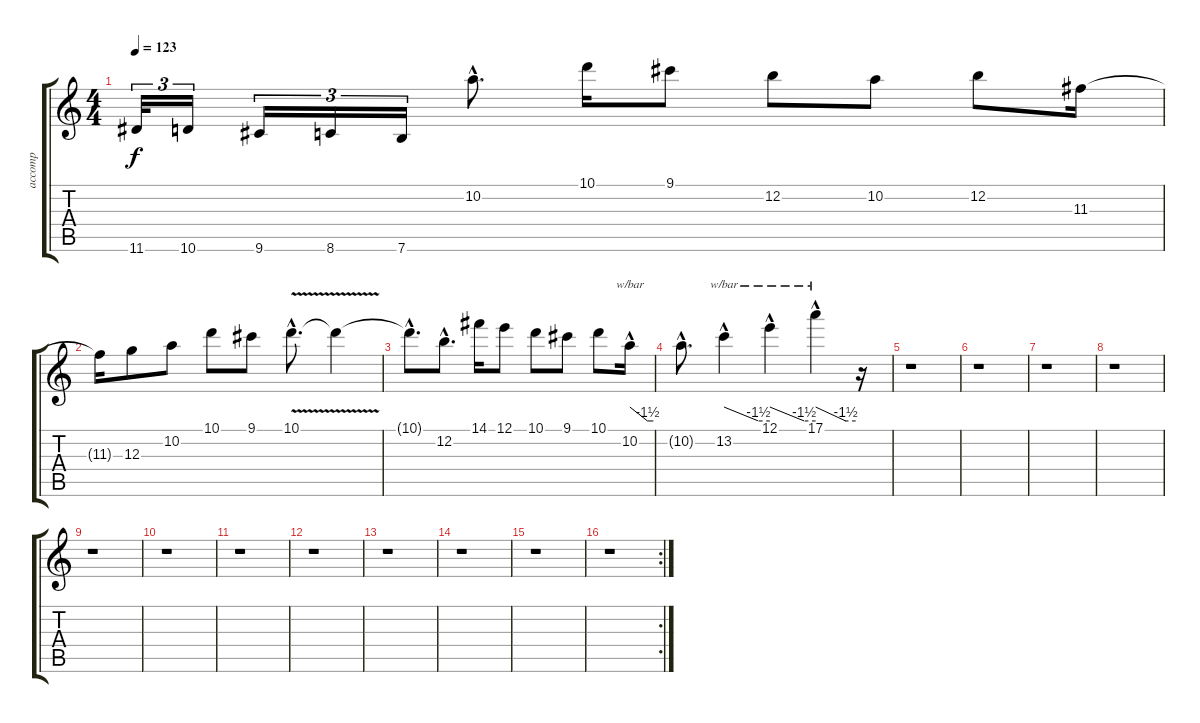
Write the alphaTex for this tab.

\track ("accomp" "accomp") {instrument electricguitarclean}
\staff {score tabs}
\tuning (E4 B3 G3 D3 A2 E2) {hide}
\ts (4 4)
\tempo 123
\clef g2
\ks c
11.6{t}.32{tu (3 2) dy f} 10.6.16{tu (3 2)} 9.6.16{tu (3 2)} 8.6.16{tu (3 2)} 7.6.16{tu (3 2)} 10.2{hac}.8{d} 10.1.16 9.1.8 12.2.8 10.2.8 12.2.8 11.3.16 |
11.3{t}.16 12.3.8 10.2.8 10.1.8 9.1.8 10.1{v hac}.8{d} 10.1{t}.4 |
10.1{hac t}.8{d} 12.2{hac}.8{d} 14.1.16 12.1.8 10.1.8 9.1.8 10.1.8 10.2{hac}.16{tbe (custom default 0 0 45 -6 60 -6)} |
10.2{hac t}.8{d} 13.2{hac}.4{tbe (custom default 0 0 45 -6 60 -6)} 12.1{hac}.4{tbe (custom default 0 0 45 -6 60 -6)} 17.1{hac}.4{tbe (custom default 0 0 45 -6 60 -6)} r.16 |
r.1 |
r.1 |
r.1 |
r.1 |
r.1 |
r.1 |
r.1 |
r.1 |
r.1 |
r.1 |
r.1 |
\rc 2
r.1
